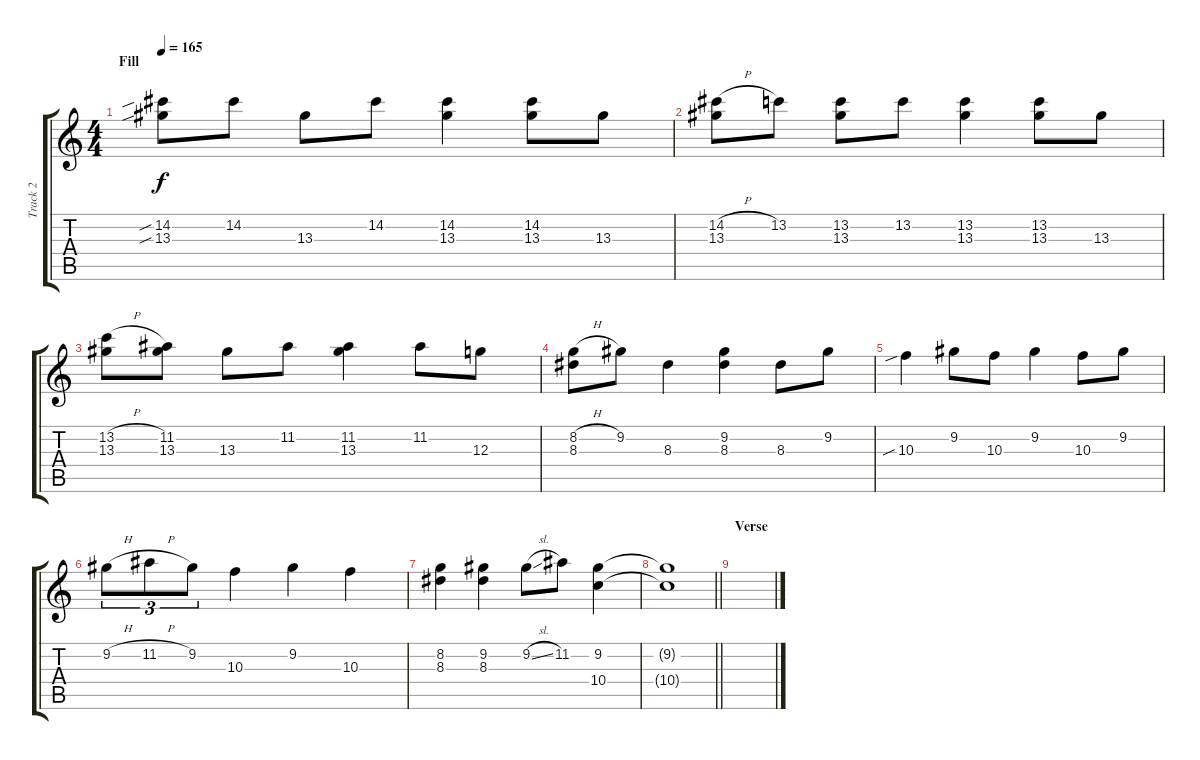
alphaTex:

\track ("Track 2" "Track 2") {instrument acousticguitarsteel}
\staff {score tabs}
\tuning (E4 B3 G3 D3 A2 E2) {hide}
\ts (4 4)
\section ("" "Fill")
\tempo 165
\clef g2
\ks c
(14.2{sib} 13.3{sib}).8{dy f} 14.2.8 13.3.8 14.2.8 (14.2 13.3).4 (14.2 13.3).8 13.3.8 |
(14.2{h} 13.3).8 13.2.8 (13.2 13.3).8 13.2.8 (13.2 13.3).4 (13.2 13.3).8 13.3.8 |
(13.2{h} 13.3).8 (11.2 13.3).8 13.3.8 11.2.8 (11.2 13.3).4 11.2.8 12.3.8 |
(8.2{h} 8.3).8 9.2.8 8.3.4 (9.2 8.3).4 8.3.8 9.2.8 |
10.3{sib}.4 9.2.8 10.3.8 9.2.4 10.3.8 9.2.8 |
9.2{h}.8{tu (3 2)} 11.2{h}.8{tu (3 2)} 9.2.8{tu (3 2)} 10.3.4 9.2.4 10.3.4 |
(8.2 8.3).4 (9.2 8.3).4 9.2{sl}.8 11.2.8 (9.2 10.4).4 |
\barLineRight lightlight
(9.2{t} 10.4{t}).1 |
\section ("" "Verse")
